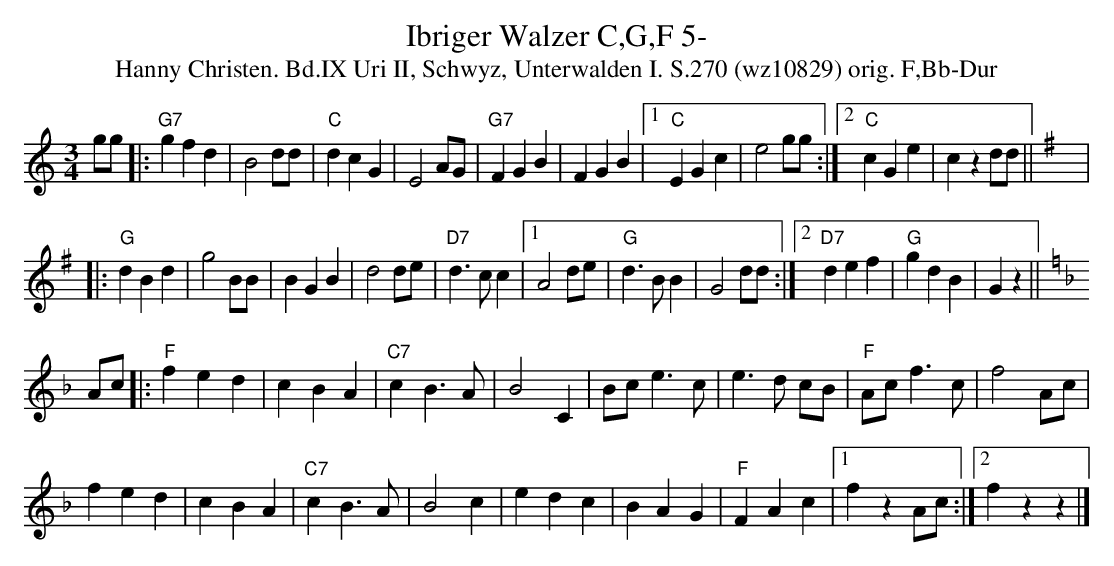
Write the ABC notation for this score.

X:1
T:Ibriger Walzer C,G,F 5-
T:Hanny Christen. Bd.IX Uri II, Schwyz, Unterwalden I. S.270 (wz10829) orig. F,Bb-Dur
M:3/4
L:1/4
K:Cmaj
g/2g/2 |: "G7"gfd | B2 d/2d/2 | "C"dcG | E2 A/2G/2 | "G7"FGB | FGB |1 "C"EGc | e2 g/2g/2 :|2 "C"cGe | c z d/2d/2 ||[K:Gmaj] |:
"G"dBd | g2 B/2B/2 | BGB | d2 d/2e/2 | "D7"d>c c |1 A2 d/2e/2 | "G"d>B B | G2 d/2d/2 :|2 "D7"def | "G"gdB | G z || [K:Fmaj]
A/2c/2 |: "F"fed | cBA | "C7"cB>A | B2 C | B/2c/2 e>c | e>d c/2B/2 | "F"A/2c/2 f>c | f2 A/2c/2 |
fed | cBA | "C7"cB>A | B2c | edc | BAG | "F"FAc |1 f z A/2c/2 :|2 f zz |]
